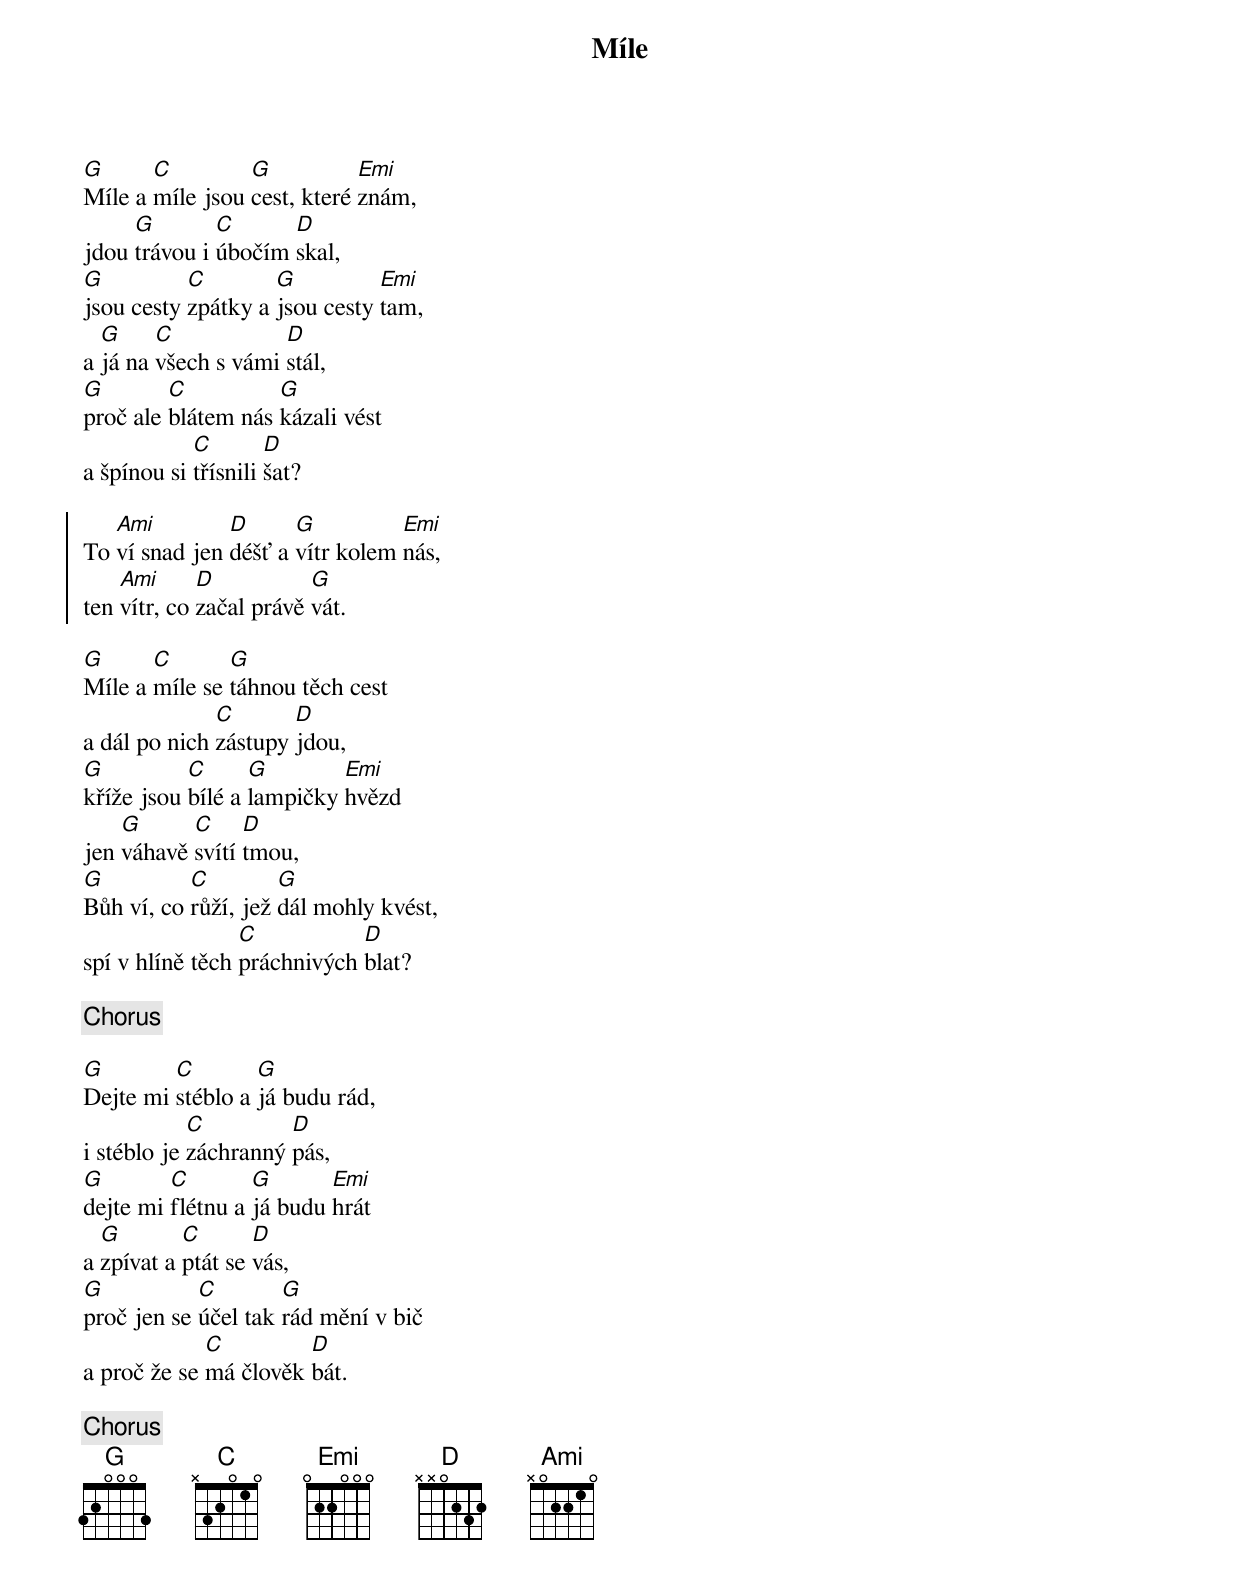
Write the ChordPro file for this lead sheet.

{title: Míle}
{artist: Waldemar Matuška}
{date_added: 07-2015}
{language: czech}
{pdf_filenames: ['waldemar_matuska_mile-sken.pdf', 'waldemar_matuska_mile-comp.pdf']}
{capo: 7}
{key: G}
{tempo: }
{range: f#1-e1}
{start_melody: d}
{start_of_verse}
[G]Míle a [C]míle jsou [G]cest, které [Emi]znám,
jdou [G]trávou i [C]úbočím [D]skal,
[G]jsou cesty [C]zpátky a [G]jsou cesty [Emi]tam,
a [G]já na [C]všech s vámi [D]stál,
[G]proč ale [C]blátem nás [G]kázali vést
a špínou si [C]třísnili [D]šat?
{end_of_verse}

{start_of_chorus}
To [Ami]ví snad jen [D]déšť a [G]vítr kolem [Emi]nás,
ten [Ami]vítr, co [D]začal právě [G]vát.
{end_of_chorus}

{start_of_verse}
[G]Míle a [C]míle se [G]táhnou těch cest
a dál po nich [C]zástupy [D]jdou,
[G]kříže jsou [C]bílé a [G]lampičky [Emi]hvězd
jen [G]váhavě [C]svítí [D]tmou,
[G]Bůh ví, co [C]růží, jež [G]dál mohly kvést,
spí v hlíně těch [C]práchnivých [D]blat?
{end_of_verse}

{chorus}

{start_of_verse}
[G]Dejte mi [C]stéblo a [G]já budu rád,
i stéblo je [C]záchranný [D]pás,
[G]dejte mi [C]flétnu a [G]já budu [Emi]hrát
a [G]zpívat a [C]ptát se [D]vás,
[G]proč jen se [C]účel tak [G]rád mění v bič
a proč že se [C]má člověk [D]bát.
{end_of_verse}

{chorus}
